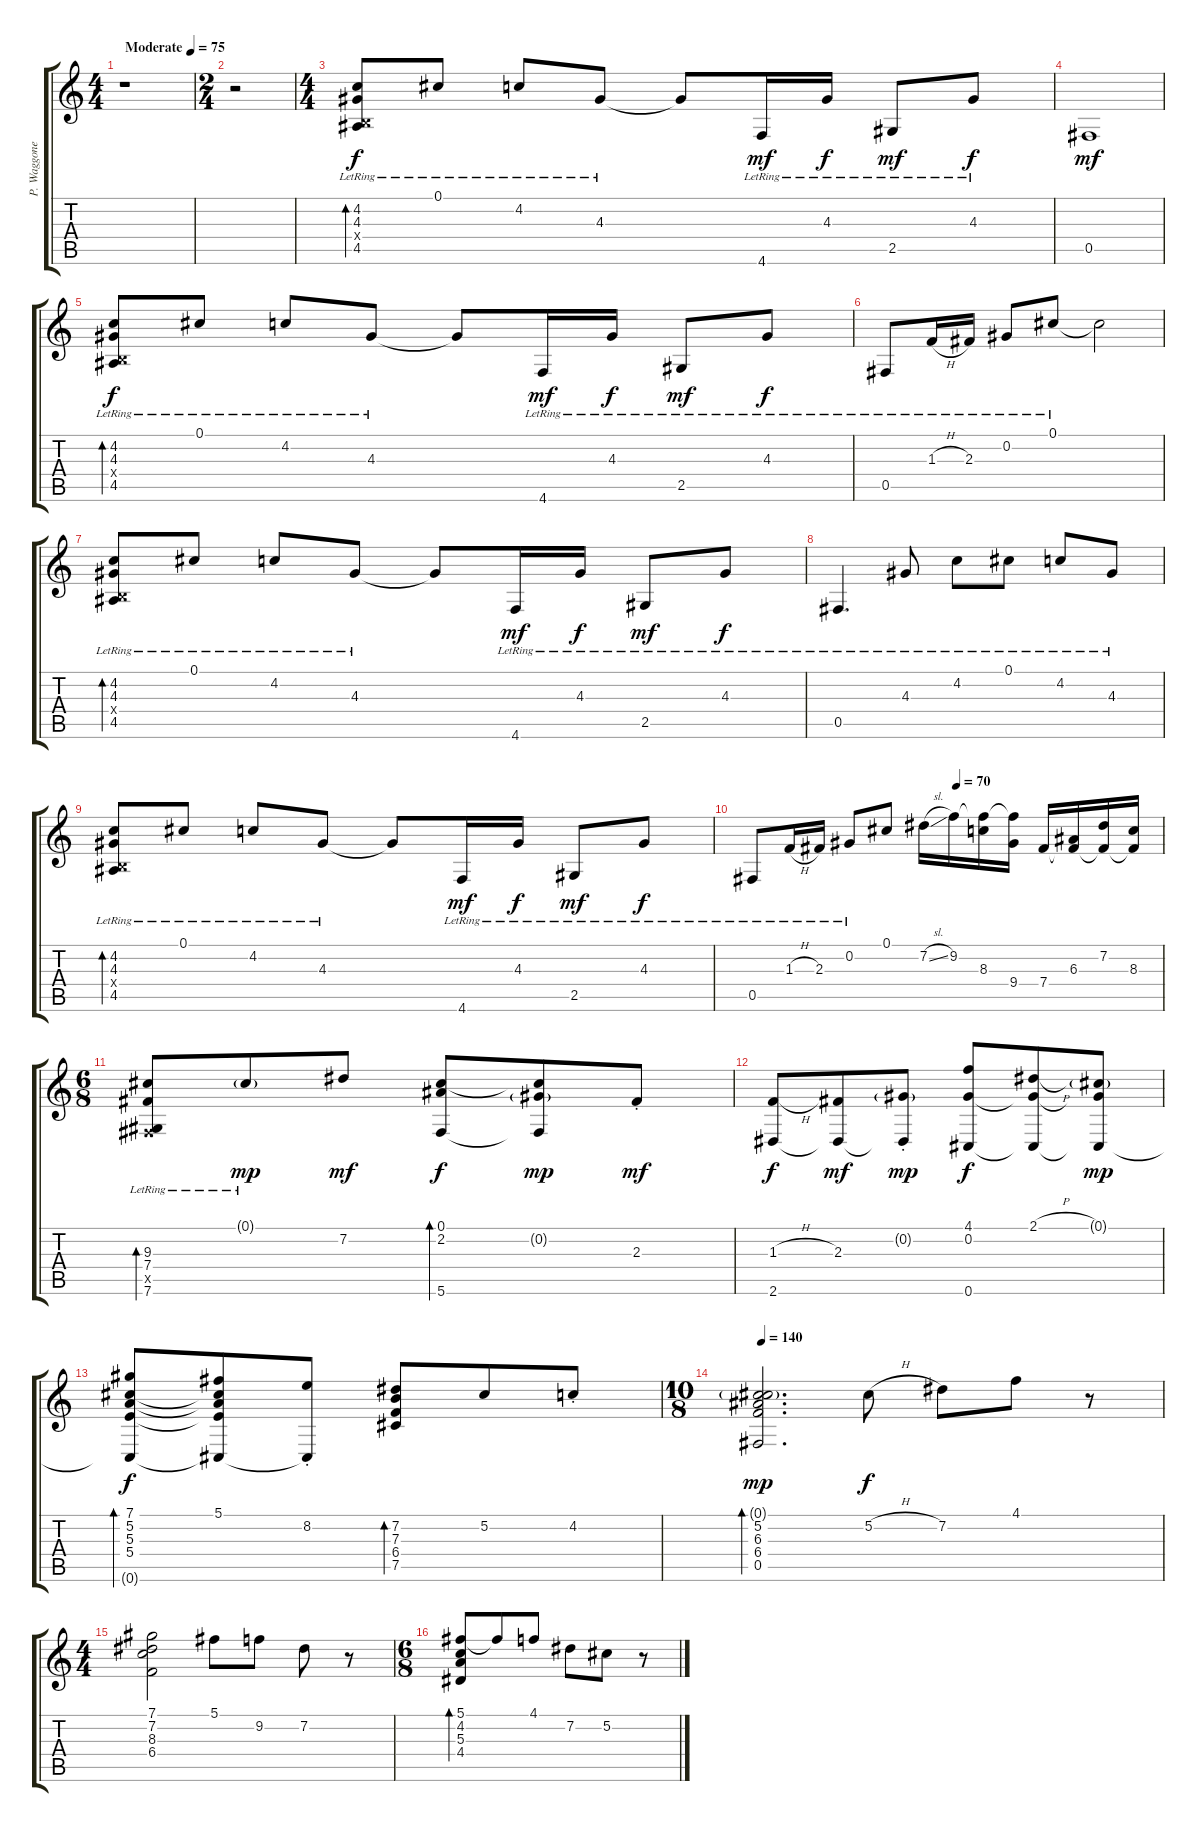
\track ("P. Waggoner Lead Gtr. 2" "P. Waggone") {instrument electricguitarclean}
\staff {score tabs}
\tuning (Db4 Ab3 E3 B2 Gb2 Db2) {hide}
\ts (4 4)
\tempo (75 "Moderate")
\clef g2
\ks c
r.1{dy f instrument electricguitarclean} |
\ts (2 4)
r.2 |
\ts (4 4)
(4.2{lr} 4.3{lr} 0.4{x} 4.5{lr}).8{bd 120} 0.1{lr}.8 4.2{lr}.8 4.3{lr}.8 4.3{t}.8 4.6{lr}.16{dy mf} 4.3{lr}.16{dy f} 2.5{lr}.8{dy mf} 4.3{lr}.8{dy f} |
0.5.1{dy mf} |
(4.2{lr} 4.3{lr} 0.4{x} 4.5{lr}).8{bd 120 dy f} 0.1{lr}.8 4.2{lr}.8 4.3{lr}.8 4.3{t}.8 4.6{lr}.16{dy mf} 4.3{lr}.16{dy f} 2.5{lr}.8{dy mf} 4.3{lr}.8{dy f} |
0.5{lr}.8 1.3{h lr}.16 2.3{lr}.16 0.2{lr}.8 0.1{lr}.8 0.1{t}.2 |
(4.2{lr} 4.3{lr} 0.4{x} 4.5{lr}).8{bd 120} 0.1{lr}.8 4.2{lr}.8 4.3{lr}.8 4.3{t}.8 4.6{lr}.16{dy mf} 4.3{lr}.16{dy f} 2.5{lr}.8{dy mf} 4.3{lr}.8{dy f} |
0.5{lr}.4{d} 4.3{lr}.8 4.2{lr}.8 0.1{lr}.8 4.2{lr}.8 4.3{lr}.8 |
(4.2{lr} 4.3{lr} 0.4{x} 4.5{lr}).8{bd 120} 0.1{lr}.8 4.2{lr}.8 4.3{lr}.8 4.3{t}.8 4.6{lr}.16{dy mf} 4.3{lr}.16{dy f} 2.5{lr}.8{dy mf} 4.3{lr}.8{dy f} |
\tempo (70 0.5)
0.5{lr}.8 1.3{h lr}.16 2.3{lr}.16 0.2{lr}.8 0.1.8 7.2{sl}.16 9.2.16 (9.2{t} 8.3).16 (9.2{t} 9.4).16 7.4.16 (6.3 7.4{t}).16 (7.2 7.4{t}).16 (8.3 7.4{t}).16 |
\ts (6 8)
(9.3{lr} 7.4{lr} 0.5{x} 7.6{lr}).8{bd 120} 0.1{g lr}.8{dy mp} 7.2.8{dy mf} (0.1 2.2 5.6).8{bd 120 dy f} (0.1{t} 0.2{g} 5.6{t}).8{dy mp} 2.3{st}.8{dy mf} |
(1.3{h} 2.6).8{dy f} (2.3 2.6{t}).8{dy mf} (0.2{g st} 2.6{t}).8{dy mp} (4.1 0.2 0.6).8{dy f} (2.1{h} 0.2{t} 0.6{t}).8 (0.1{g} 0.2{t} 0.6{t}).8{dy mp} |
(7.1 5.2 5.3 5.4 0.6{t}).8{bd 120 dy f} (5.1 5.2{t} 5.3{t} 5.4{t} 0.6{t}).8 (8.2{st} 0.6{t}).8 (7.2 7.3 6.4 7.5).8{bd 120} 5.2.8 4.2{st}.8 |
\ts (10 8)
\tempo 140
(0.1{g} 5.2 6.3 6.4 0.5).2{d bd 240 dy mp} 5.2{h}.8{dy f} 7.2.8 4.1.8 r.8 |
\ts (4 4)
(7.1 7.2 8.3 6.4).2 5.1.8 9.2.8 7.2.8 r.8 |
\ts (6 8)
(5.1 4.2 5.3 4.4).8{bd 240} 5.1{t}.8 4.1.8 7.2.8 5.2.8 r.8
